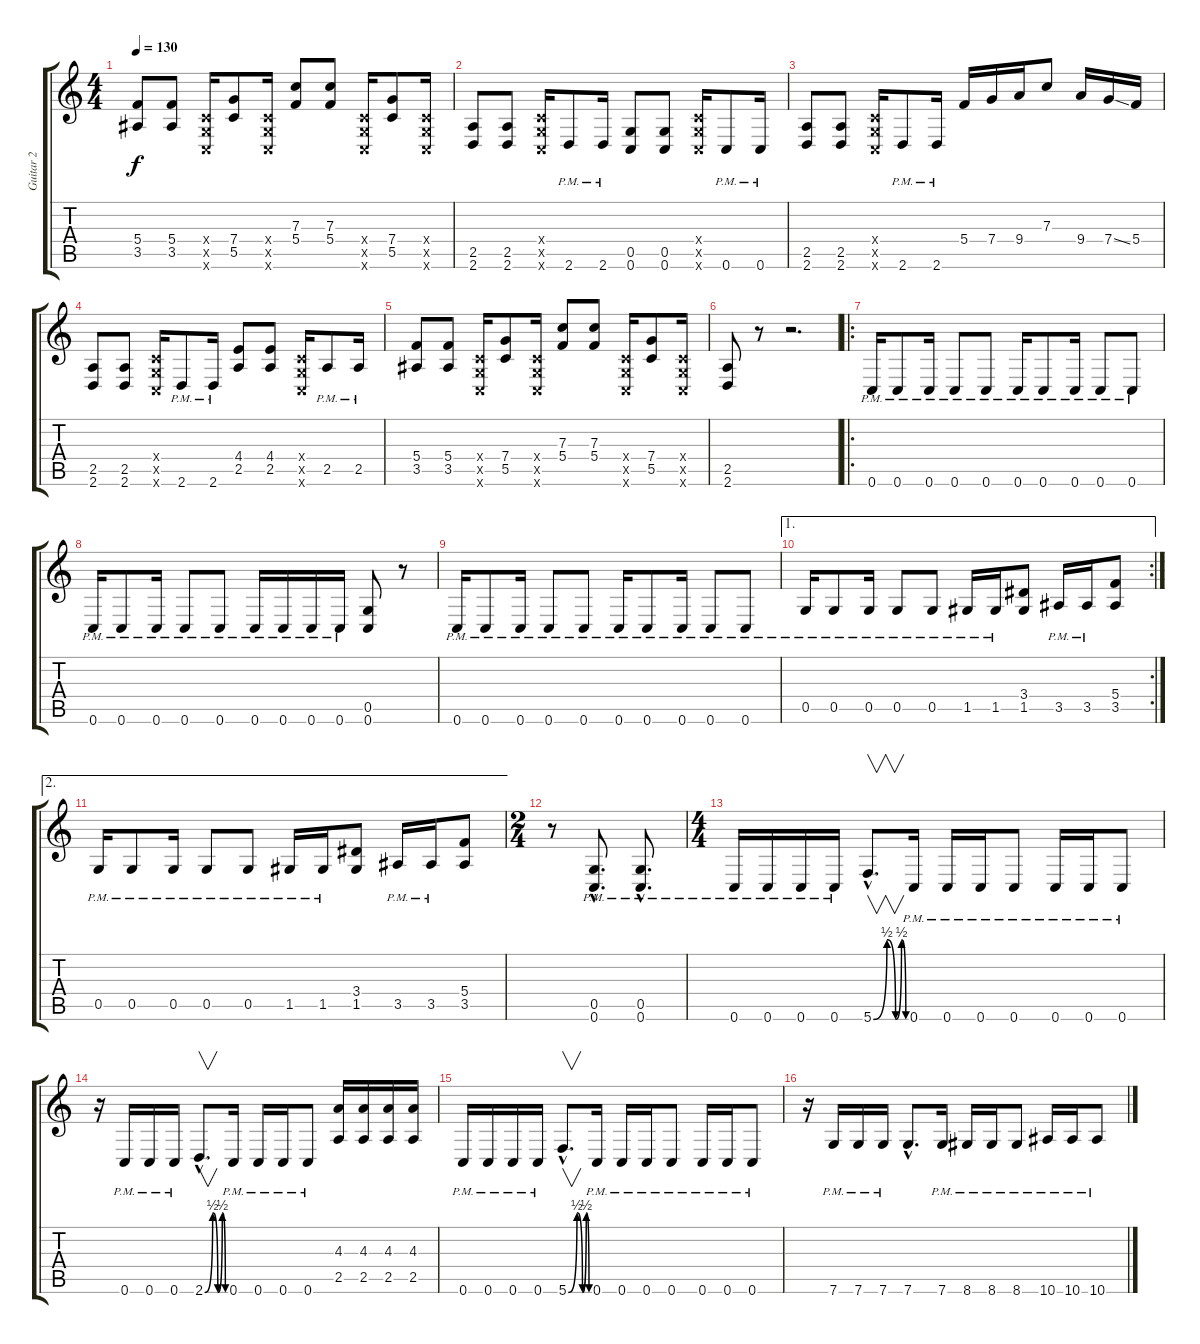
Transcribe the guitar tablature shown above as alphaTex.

\track ("Guitar 2" "Guitar 2") {instrument distortionguitar}
\staff {score tabs}
\tuning (D4 A3 F3 C3 G2 C2) {hide}
\ts (4 4)
\tempo 130
\clef g2
\ks c
(5.4 3.5).8{dy f} (5.4 3.5).8 (0.4{x} 0.5{x} 0.6{x}).16 (7.4 5.5).8 (0.4{x} 0.5{x} 0.6{x}).16 (7.3 5.4).8 (7.3 5.4).8 (0.4{x} 0.5{x} 0.6{x}).16 (7.4 5.5).8 (0.4{x} 0.5{x} 0.6{x}).16 |
(2.5 2.6).8 (2.5 2.6).8 (0.4{x} 0.5{x} 0.6{x}).16 2.6{pm}.8 2.6{pm}.16 (0.5 0.6).8 (0.5 0.6).8 (0.4{x} 0.5{x} 0.6{x}).16 0.6{pm}.8 0.6{pm}.16 |
(2.5 2.6).8 (2.5 2.6).8 (0.4{x} 0.5{x} 0.6{x}).16 2.6{pm}.8 2.6{pm}.16 5.4.16 7.4.16 9.4.16 7.3.8 9.4.16 7.4{ss}.16 5.4.16 |
(2.5 2.6).8 (2.5 2.6).8 (0.4{x} 0.5{x} 0.6{x}).16 2.6{pm}.8 2.6{pm}.16 (4.4 2.5).8 (4.4 2.5).8 (0.4{x} 0.5{x} 0.6{x}).16 2.5{pm}.8 2.5{pm}.16 |
(5.4 3.5).8 (5.4 3.5).8 (0.4{x} 0.5{x} 0.6{x}).16 (7.4 5.5).8 (0.4{x} 0.5{x} 0.6{x}).16 (7.3 5.4).8 (7.3 5.4).8 (0.4{x} 0.5{x} 0.6{x}).16 (7.4 5.5).8 (0.4{x} 0.5{x} 0.6{x}).16 |
(2.5 2.6).8 r.8 r.2{d} |
\ro
0.6{pm}.16 0.6{pm}.8 0.6{pm}.16 0.6{pm}.8 0.6{pm}.8 0.6{pm}.16 0.6{pm}.8 0.6{pm}.16 0.6{pm}.8 0.6{pm}.8 |
0.6{pm}.16 0.6{pm}.8 0.6{pm}.16 0.6{pm}.8 0.6{pm}.8 0.6{pm}.16 0.6{pm}.16 0.6{pm}.16 0.6{pm}.16 (0.5 0.6).8 r.8 |
0.6{pm}.16 0.6{pm}.8 0.6{pm}.16 0.6{pm}.8 0.6{pm}.8 0.6{pm}.16 0.6{pm}.8 0.6{pm}.16 0.6{pm}.8 0.6{pm}.8 |
\ae 1
\rc 2
0.5{pm}.16 0.5{pm}.8 0.5{pm}.16 0.5{pm}.8 0.5{pm}.8 1.5{pm}.16 1.5{pm}.16 (3.4 1.5).8 3.5{pm}.16 3.5{pm}.16 (5.4 3.5).8 |
\ae 2
0.5{pm}.16 0.5{pm}.8 0.5{pm}.16 0.5{pm}.8 0.5{pm}.8 1.5{pm}.16 1.5{pm}.16 (3.4 1.5).8 3.5{pm}.16 3.5{pm}.16 (5.4 3.5).8 |
\ts (2 4)
r.8 (0.5{hac pm} 0.6{hac pm}).8{d} (0.5{hac pm} 0.6{hac pm}).8{d} |
\ts (4 4)
0.6{pm}.16 0.6{pm}.16 0.6{pm}.16 0.6{pm}.16 5.6{be (custom 0 0 25 2 41 0 52 2 60 0) hac}.8{v d} 0.6{pm}.16 0.6{pm}.16 0.6{pm}.16 0.6{pm}.8 0.6{pm}.16 0.6{pm}.16 0.6{pm}.8 |
r.16 0.6{pm}.16 0.6{pm}.16 0.6{pm}.16 2.6{be (custom 0 0 23 2 38 0 51 2 60 0) hac}.8{v d} 0.6{pm}.16 0.6{pm}.16 0.6{pm}.16 0.6{pm}.8 (4.3 2.5).16 (4.3 2.5).16 (4.3 2.5).16 (4.3 2.5).16 |
0.6{pm}.16 0.6{pm}.16 0.6{pm}.16 0.6{pm}.16 5.6{be (custom 0 0 25 2 41 0 52 2 60 0) hac}.8{v d} 0.6{pm}.16 0.6{pm}.16 0.6{pm}.16 0.6{pm}.8 0.6{pm}.16 0.6{pm}.16 0.6{pm}.8 |
r.16 7.6{pm}.16 7.6{pm}.16 7.6{pm}.16 7.6{hac}.8{d} 7.6{pm}.16 8.6{pm}.16 8.6{pm}.16 8.6{pm}.8 10.6{pm}.16 10.6{pm}.16 10.6{pm}.8
